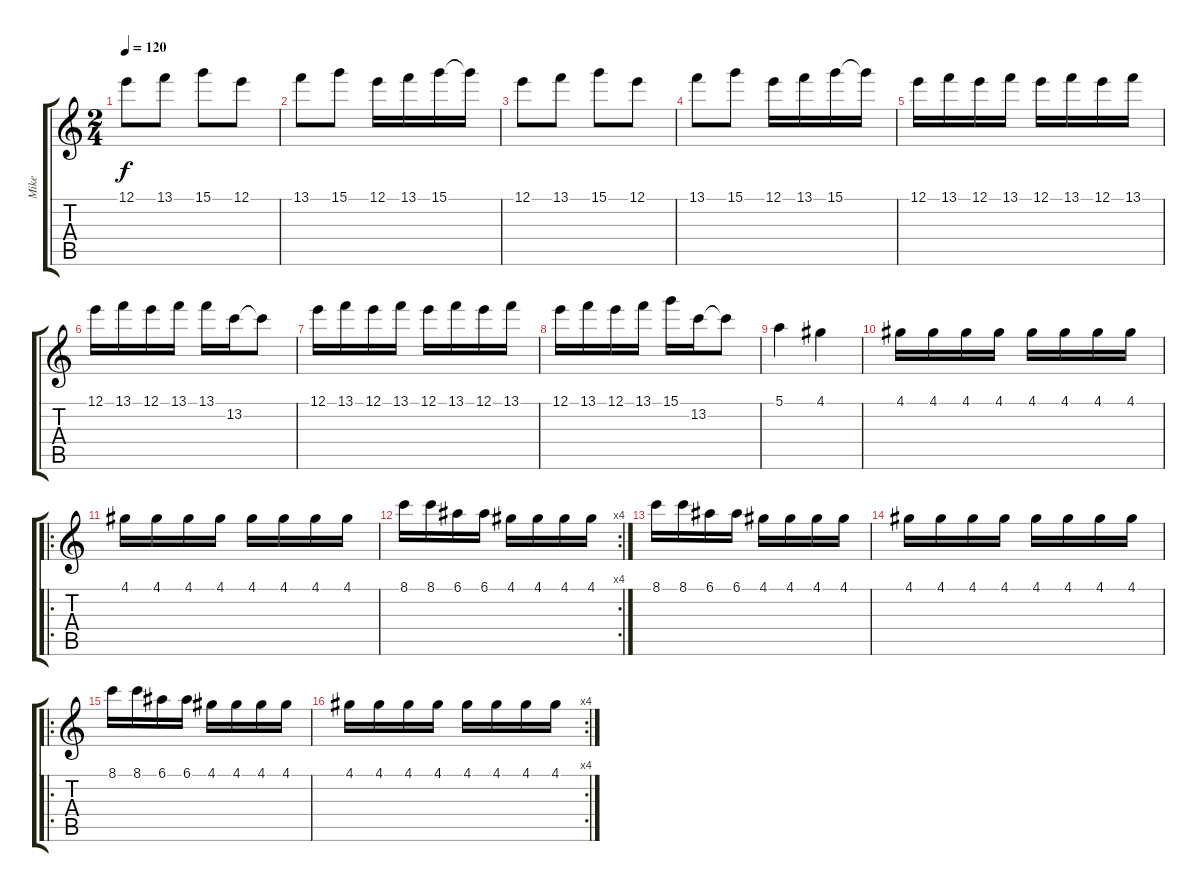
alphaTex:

\track ("Mike" "Mike") {instrument distortionguitar}
\staff {score tabs}
\tuning (E4 B3 G3 D3 A2 E2) {hide}
\ts (2 4)
\tempo 120
\clef g2
\ks c
12.1.8{dy f} 13.1.8 15.1.8 12.1.8 |
13.1.8 15.1.8 12.1.16 13.1.16 15.1.16 15.1{t}.16 |
12.1.8 13.1.8 15.1.8 12.1.8 |
13.1.8 15.1.8 12.1.16 13.1.16 15.1.16 15.1{t}.16 |
12.1.16 13.1.16 12.1.16 13.1.16 12.1.16 13.1.16 12.1.16 13.1.16 |
12.1.16 13.1.16 12.1.16 13.1.16 13.1.16 13.2.16 13.2{t}.8 |
12.1.16 13.1.16 12.1.16 13.1.16 12.1.16 13.1.16 12.1.16 13.1.16 |
12.1.16 13.1.16 12.1.16 13.1.16 15.1.16 13.2.16 13.2{t}.8 |
5.1.4 4.1.4 |
4.1.16 4.1.16 4.1.16 4.1.16 4.1.16 4.1.16 4.1.16 4.1.16 |
\ro
4.1.16 4.1.16 4.1.16 4.1.16 4.1.16 4.1.16 4.1.16 4.1.16 |
\rc 4
8.1.16 8.1.16 6.1.16 6.1.16 4.1.16 4.1.16 4.1.16 4.1.16 |
8.1.16 8.1.16 6.1.16 6.1.16 4.1.16 4.1.16 4.1.16 4.1.16 |
4.1.16 4.1.16 4.1.16 4.1.16 4.1.16 4.1.16 4.1.16 4.1.16 |
\ro
8.1.16 8.1.16 6.1.16 6.1.16 4.1.16 4.1.16 4.1.16 4.1.16 |
\rc 4
4.1.16 4.1.16 4.1.16 4.1.16 4.1.16 4.1.16 4.1.16 4.1.16
